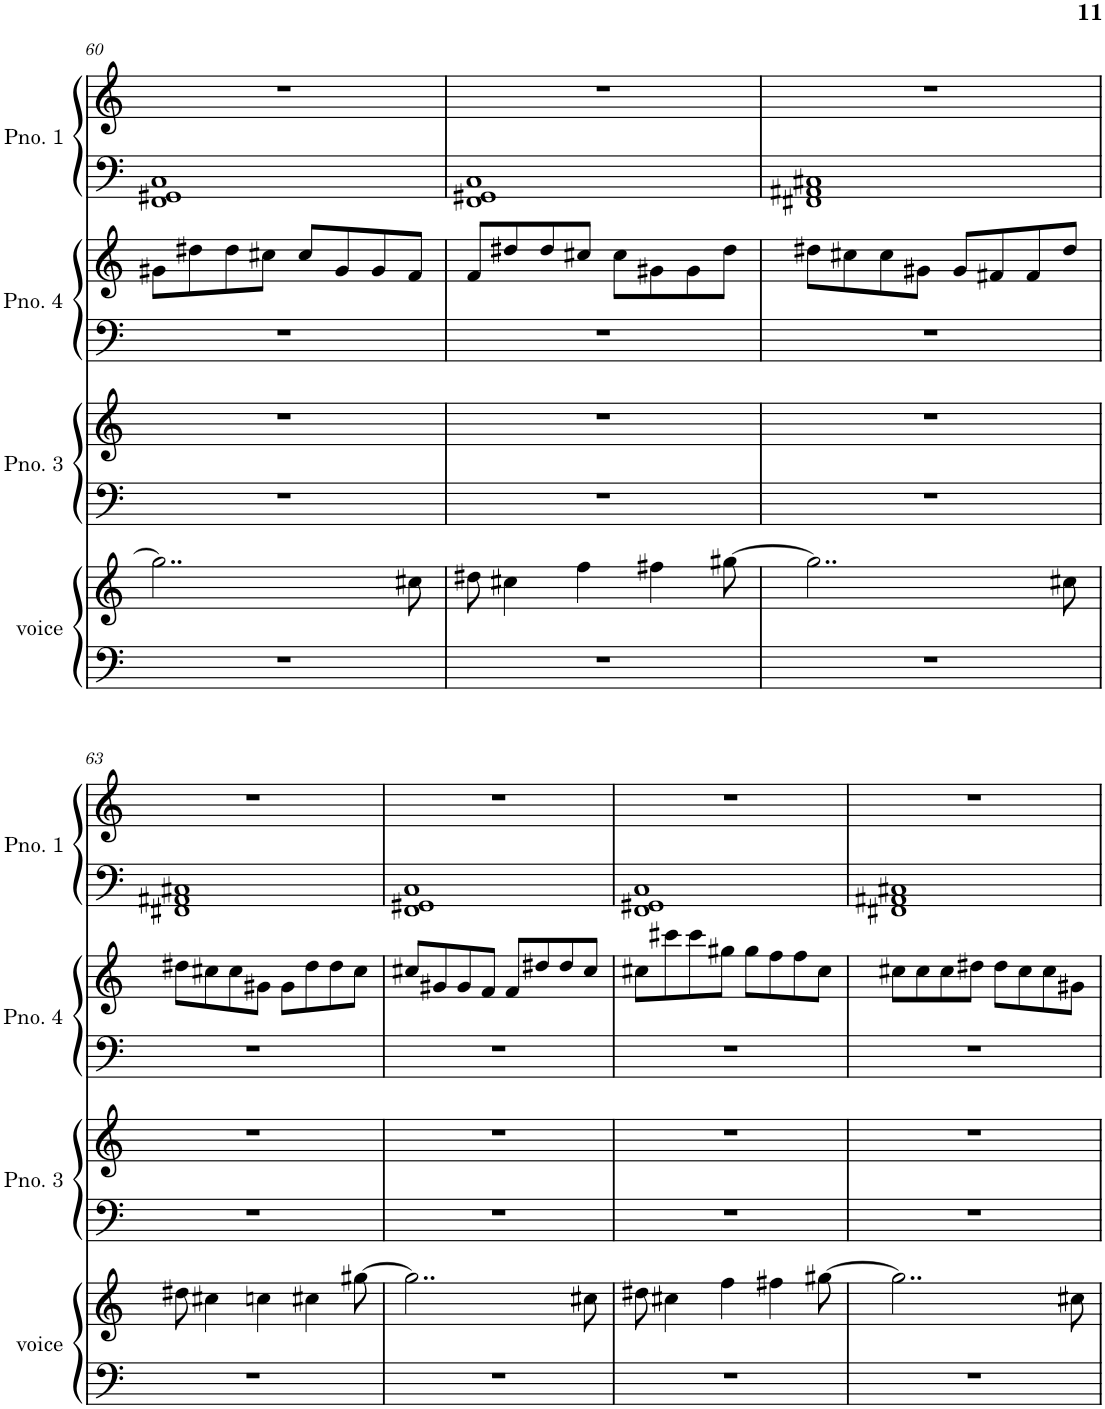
**kern	**kern	**kern	**kern	**kern	**kern	**kern	**kern
*part4	*part4	*part3	*part3	*part2	*part2	*part1	*part1
*staff8	*staff7	*staff6	*staff5	*staff4	*staff3	*staff2	*staff1
*I"voice	*	*I"Piano 3	*	*I"Piano 4	*	*I"Piano 1	*
*I'voice	*	*I'Pno. 3	*	*I'Pno. 4	*	*I'Pno. 1	*
!!LO:PB:g=z
*clefF4	*clefG2	*clefF4	*clefG2	*clefF4	*clefG2	*clefF4	*clefG2
*k[]	*k[]	*k[]	*k[]	*k[]	*k[]	*k[]	*k[]
*M4/4	*M4/4	*M4/4	*M4/4	*M4/4	*M4/4	*M4/4	*M4/4
=60	=60	=60	=60	=60	=60	=60	=60
1r	2..gg#\]	1r	1r	1r	8g#X\L	1FF 1GG#X 1C	1r
.	.	.	.	.	8dd#X\	.	.
.	.	.	.	.	8dd#\	.	.
.	.	.	.	.	8cc#X\J	.	.
.	.	.	.	.	8cc#/L	.	.
.	.	.	.	.	8g#/	.	.
.	.	.	.	.	8g#/	.	.
.	8cc#X\	.	.	.	8f/J	.	.
=61	=61	=61	=61	=61	=61	=61	=61
1r	8dd#X\	1r	1r	1r	8f/L	1FF 1GG#X 1C	1r
.	4cc#X\	.	.	.	8dd#X/	.	.
.	.	.	.	.	8dd#/	.	.
.	4ff\	.	.	.	8cc#X/J	.	.
.	.	.	.	.	8cc#\L	.	.
.	4ff#X\	.	.	.	8g#X\	.	.
.	.	.	.	.	8g#\	.	.
.	[8gg#X\	.	.	.	8dd#\J	.	.
=62	=62	=62	=62	=62	=62	=62	=62
1r	2..gg#\]	1r	1r	1r	8dd#X\L	1FF#X 1AA#X 1C#X	1r
.	.	.	.	.	8cc#X\	.	.
.	.	.	.	.	8cc#\	.	.
.	.	.	.	.	8g#X\J	.	.
.	.	.	.	.	8g#/L	.	.
.	.	.	.	.	8f#X/	.	.
.	.	.	.	.	8f#/	.	.
.	8cc#X\	.	.	.	8dd#/J	.	.
!!LO:LB:g=z
=63	=63	=63	=63	=63	=63	=63	=63
1r	8dd#X\	1r	1r	1r	8dd#X\L	1FF#X 1AA#X 1C#X	1r
.	4cc#X\	.	.	.	8cc#X\	.	.
.	.	.	.	.	8cc#\	.	.
.	4ccn\	.	.	.	8g#X\J	.	.
.	.	.	.	.	8g#\L	.	.
.	4cc#X\	.	.	.	8dd#\	.	.
.	.	.	.	.	8dd#\	.	.
.	[8gg#X\	.	.	.	8cc#\J	.	.
=64	=64	=64	=64	=64	=64	=64	=64
1r	2..gg#\]	1r	1r	1r	8cc#X/L	1FF 1GG#X 1C	1r
.	.	.	.	.	8g#X/	.	.
.	.	.	.	.	8g#/	.	.
.	.	.	.	.	8f/J	.	.
.	.	.	.	.	8f/L	.	.
.	.	.	.	.	8dd#X/	.	.
.	.	.	.	.	8dd#/	.	.
.	8cc#X\	.	.	.	8cc#/J	.	.
=65	=65	=65	=65	=65	=65	=65	=65
1r	8dd#X\	1r	1r	1r	8cc#X\L	1FF 1GG#X 1C	1r
.	4cc#X\	.	.	.	8ccc#X\	.	.
.	.	.	.	.	8ccc#\	.	.
.	4ff\	.	.	.	8gg#X\J	.	.
.	.	.	.	.	8gg#\L	.	.
.	4ff#X\	.	.	.	8ff\	.	.
.	.	.	.	.	8ff\	.	.
.	[8gg#X\	.	.	.	8cc#\J	.	.
=66	=66	=66	=66	=66	=66	=66	=66
1r	2..gg#\]	1r	1r	1r	8cc#X\L	1FF#X 1AA#X 1C#X	1r
.	.	.	.	.	8cc#\	.	.
.	.	.	.	.	8cc#\	.	.
.	.	.	.	.	8dd#X\J	.	.
.	.	.	.	.	8dd#\L	.	.
.	.	.	.	.	8cc#\	.	.
.	.	.	.	.	8cc#\	.	.
.	8cc#X\	.	.	.	8g#X\J	.	.
=	=	=	=	=	=	=	=
*-	*-	*-	*-	*-	*-	*-	*-
